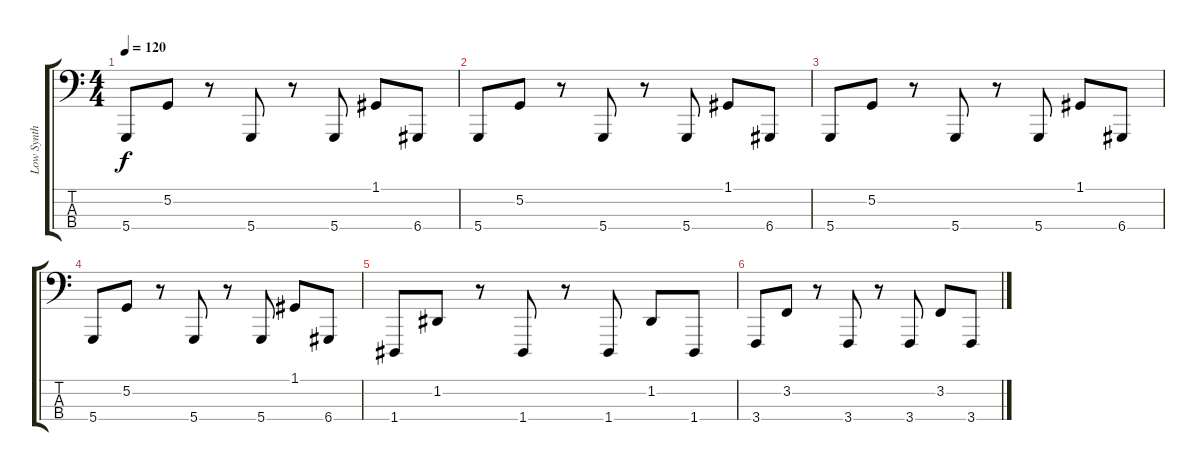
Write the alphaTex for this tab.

\track ("Low Synth" "Low Synth") {instrument lead8bassandlead}
\staff {score tabs}
\tuning (G2 D2 A1 D1) {hide}
\ts (4 4)
\tempo 120
\clef f4
\ks c
5.4.8{dy f} 5.2.8 r.8 5.4.8 r.8 5.4.8 1.1.8 6.4.8 |
5.4.8 5.2.8 r.8 5.4.8 r.8 5.4.8 1.1.8 6.4.8 |
5.4.8 5.2.8 r.8 5.4.8 r.8 5.4.8 1.1.8 6.4.8 |
5.4.8 5.2.8 r.8 5.4.8 r.8 5.4.8 1.1.8 6.4.8 |
1.4.8 1.2.8 r.8 1.4.8 r.8 1.4.8 1.2.8 1.4.8 |
3.4.8 3.2.8 r.8 3.4.8 r.8 3.4.8 3.2.8 3.4.8
